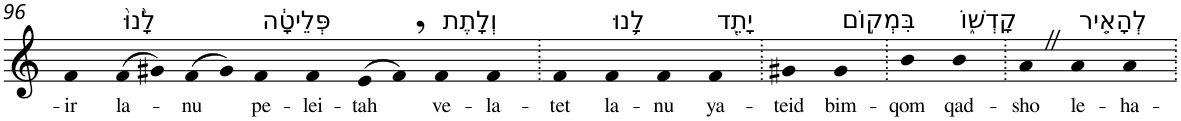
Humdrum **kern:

**kern	**text
*part1	*part1
*staff1	*staff1
*I"Piano	*
*I'Pno	*
!!LO:PB:g=z
*clefG2	*
*k[]	*
=96	=96
!	!LO:LY:b
4f	-ir
!LO:TX:a:t=לָ֙נוּ֙	!
!	!LO:LY:b
(>8f	la-
8g#X)	.
!	!LO:LY:b
(>8f	-nu
8g#)	.
!LO:TX:a:t=פְּלֵיטָ֔ה	!
!	!LO:LY:b
4f	pe-
!	!LO:LY:b
4f	-lei-
!	!LO:LY:b
(>8e	-tah
8f,)	.
!LO:TX:a:t=וְלָתֶת	!
!	!LO:LY:b
4f	ve-
!	!LO:LY:b
4f	-la-
=97.	=97.
!	!LO:LY:b
4f	-tet
!LO:TX:a:t=לָ֥נוּ	!
!	!LO:LY:b
4f	la-
!	!LO:LY:b
4f	-nu
!LO:TX:a:t=יָתֵ֖ד	!
!	!LO:LY:b
4f	ya-
=98.	=98.
!	!LO:LY:b
4g#X	-teid
!LO:TX:a:t=בִּמְק֣וֹם	!
!	!LO:LY:b
4g#	bim-
=99.	=99.
!	!LO:LY:b
4b	-qom
!LO:TX:a:t=קָדְשׁ֑וֹ	!
!	!LO:LY:b
4b	qad-
=100.	=100.
!	!LO:LY:b
4aZ	-sho
!LO:TX:a:t=לְהָאִ֤יר	!
!	!LO:LY:b
4a	le-
!	!LO:LY:b
4a	-ha-
=.	=.
*-	*-
